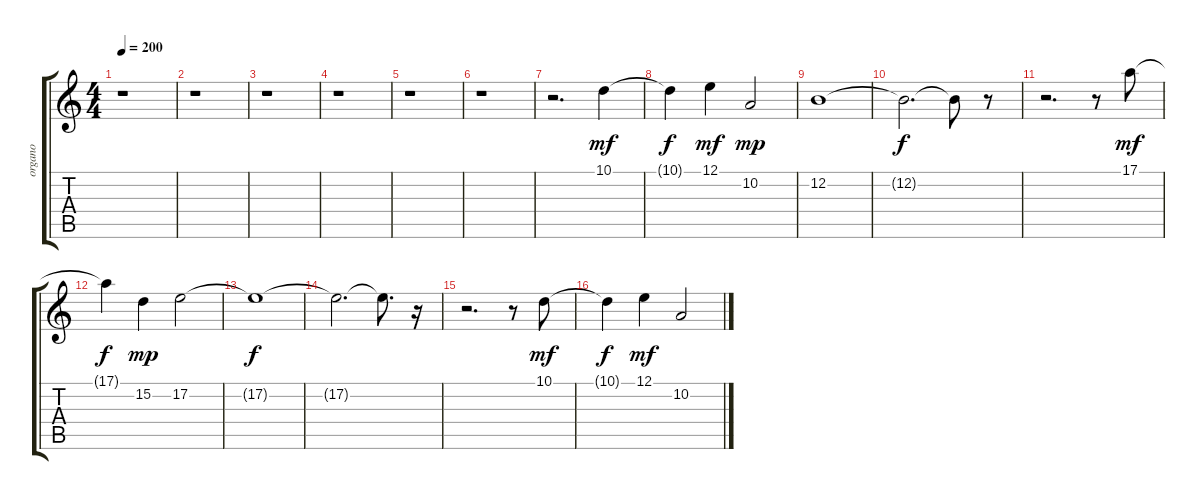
\track ("organo" "organo") {instrument rockorgan}
\staff {score tabs}
\tuning (E4 B3 G3 D3 A2 E2) {hide}
\ts (4 4)
\tempo 200
\clef g2
\ks c
r.1{dy mf} |
r.1 |
r.1 |
r.1 |
r.1 |
r.1 |
r.2{d} 10.1.4 |
10.1{t}.4{dy f} 12.1.4{dy mf} 10.2.2{dy mp} |
12.2.1 |
12.2{t}.2{d dy f} 12.2{t}.8 r.8 |
r.2{d} r.8 17.1.8{dy mf} |
17.1{t}.4{dy f} 15.2.4{dy mp} 17.2.2 |
17.2{t}.1{dy f} |
17.2{t}.2{d} 17.2{t}.8{d} r.16 |
r.2{d} r.8 10.1.8{dy mf} |
10.1{t}.4{dy f} 12.1.4{dy mf} 10.2.2
